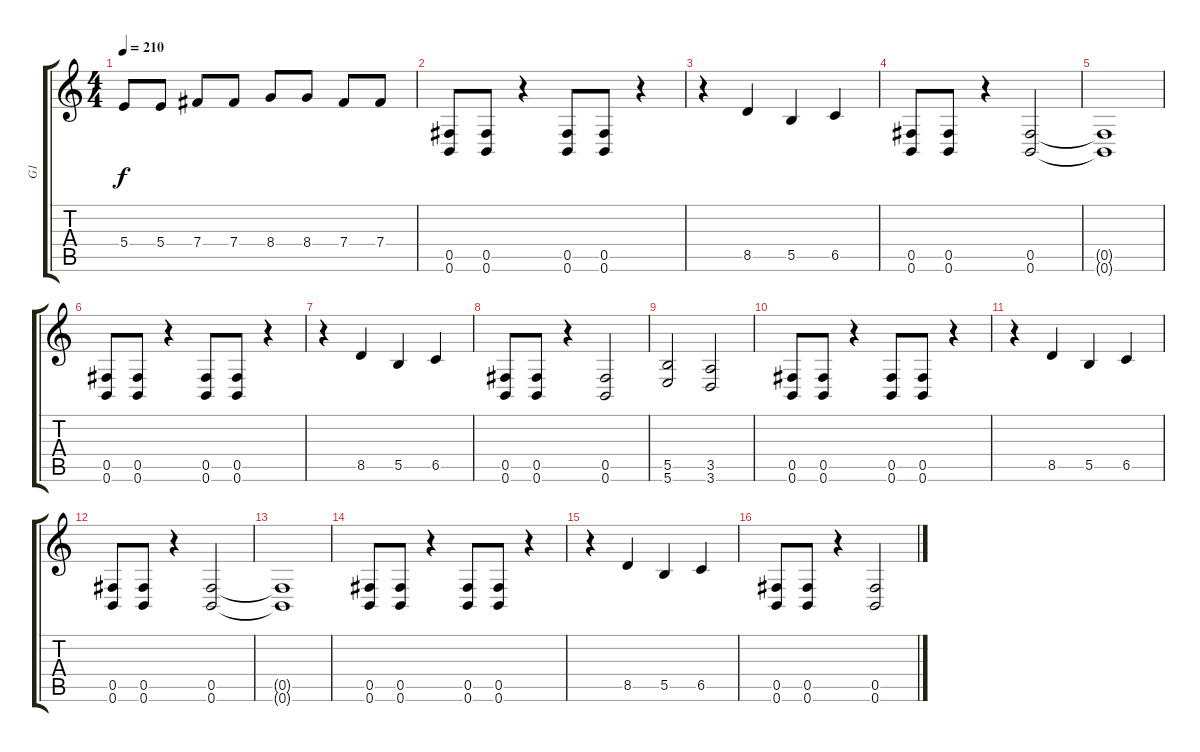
\track ("G1" "G1") {instrument distortionguitar}
\staff {score tabs}
\tuning (Db4 Ab3 E3 B2 Gb2 B1) {hide}
\ts (4 4)
\tempo 210
\clef g2
\ks c
5.4.8{dy f} 5.4.8 7.4.8 7.4.8 8.4.8 8.4.8 7.4.8 7.4.8 |
(0.5 0.6).8 (0.5 0.6).8 r.4 (0.5 0.6).8 (0.5 0.6).8 r.4 |
r.4 8.5.4 5.5.4 6.5.4 |
(0.5 0.6).8 (0.5 0.6).8 r.4 (0.5 0.6).2 |
(0.5{t} 0.6{t}).1 |
(0.5 0.6).8 (0.5 0.6).8 r.4 (0.5 0.6).8 (0.5 0.6).8 r.4 |
r.4 8.5.4 5.5.4 6.5.4 |
(0.5 0.6).8 (0.5 0.6).8 r.4 (0.5 0.6).2 |
(5.5 5.6).2 (3.5 3.6).2 |
(0.5 0.6).8 (0.5 0.6).8 r.4 (0.5 0.6).8 (0.5 0.6).8 r.4 |
r.4 8.5.4 5.5.4 6.5.4 |
(0.5 0.6).8 (0.5 0.6).8 r.4 (0.5 0.6).2 |
(0.5{t} 0.6{t}).1 |
(0.5 0.6).8 (0.5 0.6).8 r.4 (0.5 0.6).8 (0.5 0.6).8 r.4 |
r.4 8.5.4 5.5.4 6.5.4 |
(0.5 0.6).8 (0.5 0.6).8 r.4 (0.5 0.6).2
